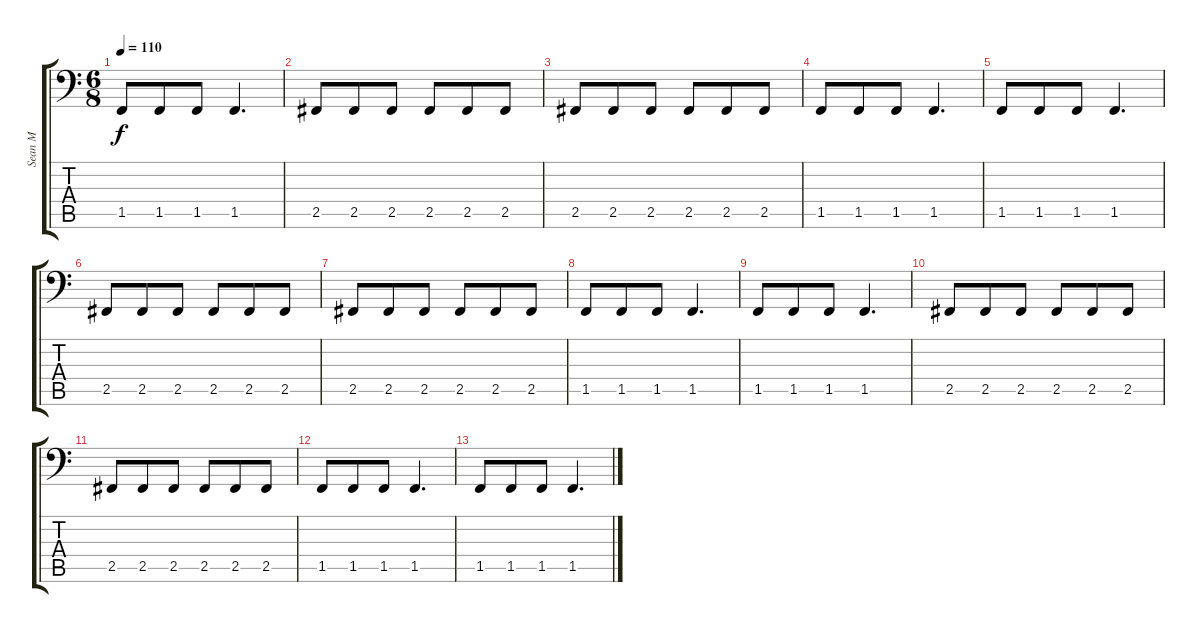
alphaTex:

\track ("Sean M" "Sean M") {instrument fretlessbass}
\staff {score tabs}
\tuning (C3 G2 D2 A1 E1 B0) {hide}
\ts (6 8)
\tempo 110
\clef f4
\ks c
1.5.8{dy f} 1.5.8 1.5.8 1.5.4{d} |
2.5.8 2.5.8 2.5.8 2.5.8 2.5.8 2.5.8 |
2.5.8 2.5.8 2.5.8 2.5.8 2.5.8 2.5.8 |
1.5.8 1.5.8 1.5.8 1.5.4{d} |
1.5.8 1.5.8 1.5.8 1.5.4{d} |
2.5.8 2.5.8 2.5.8 2.5.8 2.5.8 2.5.8 |
2.5.8 2.5.8 2.5.8 2.5.8 2.5.8 2.5.8 |
1.5.8 1.5.8 1.5.8 1.5.4{d} |
1.5.8 1.5.8 1.5.8 1.5.4{d} |
2.5.8 2.5.8 2.5.8 2.5.8 2.5.8 2.5.8 |
2.5.8 2.5.8 2.5.8 2.5.8 2.5.8 2.5.8 |
1.5.8 1.5.8 1.5.8 1.5.4{d} |
1.5.8 1.5.8 1.5.8 1.5.4{d}
